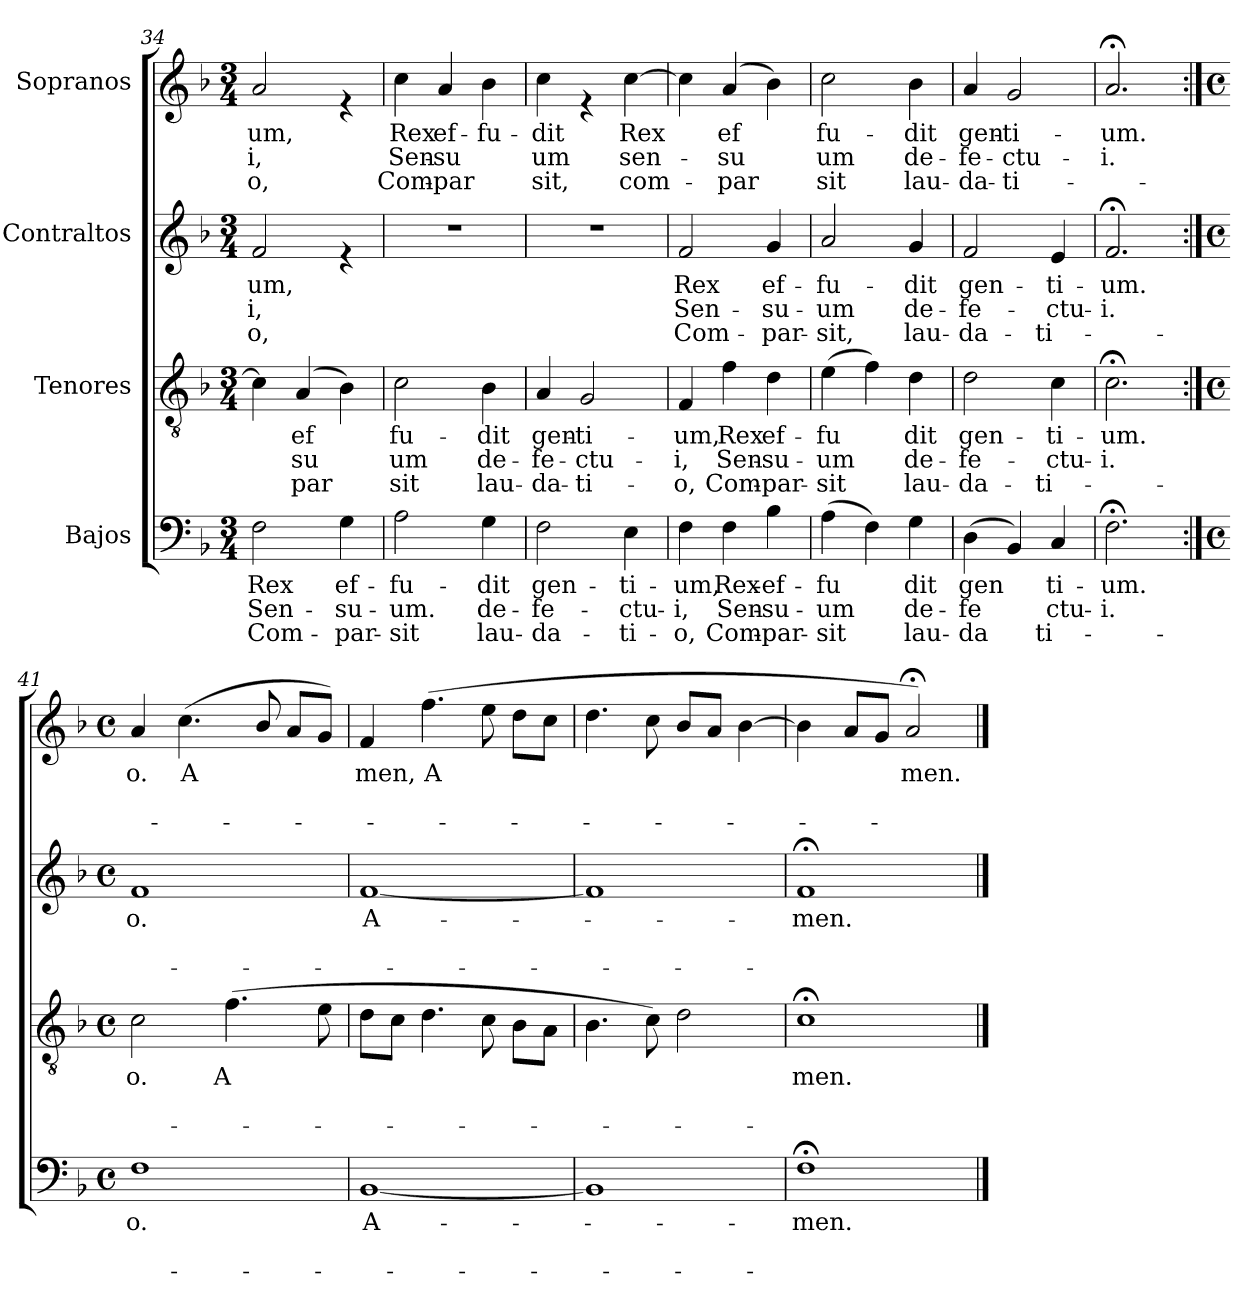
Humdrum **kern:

**kern	**text	**text	**text	**kern	**text	**text	**text	**kern	**text	**text	**text	**kern	**text	**text	**text
*part4	*part4	*part4	*part4	*part3	*part3	*part3	*part3	*part2	*part2	*part2	*part2	*part1	*part1	*part1	*part1
*staff4	*staff4	*staff4	*staff4	*staff3	*staff3	*staff3	*staff3	*staff2	*staff2	*staff2	*staff2	*staff1	*staff1	*staff1	*staff1
*I"Bajos	*	*	*	*I"Tenores	*	*	*	*I"Contraltos	*	*	*	*I"Sopranos	*	*	*
*clefF4	*	*	*	*clefGv2	*	*	*	*clefG2	*	*	*	*clefG2	*	*	*
*k[b-]	*	*	*	*k[b-]	*	*	*	*k[b-]	*	*	*	*k[b-]	*	*	*
*F:	*	*	*	*F:	*	*	*	*F:	*	*	*	*F:	*	*	*
*M3/4	*	*	*	*M3/4	*	*	*	*M3/4	*	*	*	*M3/4	*	*	*
=34	=34	=34	=34	=34	=34	=34	=34	=34	=34	=34	=34	=34	=34	=34	=34
!	!LO:LY:b:cj	!LO:LY:b:cj	!LO:LY:b:cj	!	!	!	!	!	!LO:LY:b:cj	!LO:LY:b:cj	!LO:LY:b:cj	!	!LO:LY:b:cj	!LO:LY:b:cj	!LO:LY:b:cj
2F\	Rex	Sen-	-Com-	4c\]	.	.	.	2f/	-um,	i,	o,	2a/	-um,	i,	o,
!	!	!	!	!	!LO:LY:b:cj	!LO:LY:b:cj	!LO:LY:b:cj	!	!	!	!	!	!	!	!
.	.	.	.	(<4A/	-ef-	-su-	-par-	.	.	.	.	.	.	.	.
!	!LO:LY:b:cj	!LO:LY:b:cj	!LO:LY:b:cj	!	!LO:LY:b:cj	!LO:LY:b:cj	!LO:LY:b:cj	!	!	!	!	!	!	!	!
4G\	-ef-	-su-	-par-	4B-\)	--	--	--	4re	.	.	.	4re	.	.	.
=35	=35	=35	=35	=35	=35	=35	=35	=35	=35	=35	=35	=35	=35	=35	=35
!	!LO:LY:b:cj	!LO:LY:b:cj	!LO:LY:b:cj	!	!LO:LY:b:cj	!LO:LY:b:cj	!LO:LY:b:cj	!	!	!	!	!	!LO:LY:b:cj	!LO:LY:b:cj	!LO:LY:b:cj
2A\	-fu-	-um.	sit	2c\	-fu-	-um	sit	2.r	.	.	.	4cc\	Rex	Sen-	-Com-
!	!	!	!	!	!	!	!	!	!	!	!	!	!LO:LY:b:cj	!LO:LY:b:cj	!LO:LY:b:cj
.	.	.	.	.	.	.	.	.	.	.	.	4a/	-ef-	-su	par
!	!LO:LY:b:cj	!LO:LY:b:cj	!LO:LY:b:cj	!	!LO:LY:b:cj	!LO:LY:b:cj	!LO:LY:b:cj	!	!	!	!	!	!LO:LY:b:cj	!LO:LY:b:cj	!LO:LY:b:cj
4G\	dit	de-	-lau-	4B-\	dit	de-	-lau-	.	.	.	.	4b-\	fu-	--	--
!!LO:LB:g=z
=36	=36	=36	=36	=36	=36	=36	=36	=36	=36	=36	=36	=36	=36	=36	=36
!	!LO:LY:b:cj	!LO:LY:b:cj	!LO:LY:b:cj	!	!LO:LY:b:cj	!LO:LY:b:cj	!LO:LY:b:cj	!	!	!	!	!	!LO:LY:b:cj	!LO:LY:b:cj	!LO:LY:b:cj
2F\	-gen-	-fe-	-da-	4A/	-gen-	-fe-	-da-	2.r	.	.	.	4cc\	-dit	um	sit,
!	!	!	!	!	!LO:LY:b:cj	!LO:LY:b:cj	!LO:LY:b:cj	!	!	!	!	!	!	!	!
.	.	.	.	2G/	-ti-	-ctu-	-ti-	.	.	.	.	4re	.	.	.
!	!LO:LY:b:cj	!LO:LY:b:cj	!LO:LY:b:cj	!	!	!	!	!	!	!	!	!	!LO:LY:b:cj	!LO:LY:b:cj	!LO:LY:b:cj
4E\	-ti-	-ctu-	-ti-	.	.	.	.	.	.	.	.	[>4cc\	Rex	sen-	-com-
=37	=37	=37	=37	=37	=37	=37	=37	=37	=37	=37	=37	=37	=37	=37	=37
!	!LO:LY:b:cj	!LO:LY:b:cj	!LO:LY:b:cj	!	!LO:LY:b:cj	!LO:LY:b:cj	!LO:LY:b:cj	!	!LO:LY:b:cj	!LO:LY:b:cj	!LO:LY:b:cj	!	!	!	!
4F\	-um,	i,	o,	4F/	-um,	i,	o,	2f/	Rex	Sen-	-Com-	4cc\]	.	.	.
!	!LO:LY:b:cj	!LO:LY:b:cj	!LO:LY:b:cj	!	!LO:LY:b:cj	!LO:LY:b:cj	!LO:LY:b:cj	!	!	!	!	!	!LO:LY:b:cj	!LO:LY:b:cj	!LO:LY:b:cj
4F\	Rex-	-Sen-	-Com-	4f\	Rex	Sen-	-Com-	.	.	.	.	(<4a/	-ef-	-su-	-par-
!	!LO:LY:b:cj	!LO:LY:b:cj	!LO:LY:b:cj	!	!LO:LY:b:cj	!LO:LY:b:cj	!LO:LY:b:cj	!	!LO:LY:b:cj	!LO:LY:b:cj	!LO:LY:b:cj	!	!LO:LY:b:cj	!LO:LY:b:cj	!LO:LY:b:cj
4B-\	-ef-	-su-	-par-	4d\	-ef-	-su-	-par-	4g/	-ef-	-su-	-par-	4b-\)	--	--	--
=38	=38	=38	=38	=38	=38	=38	=38	=38	=38	=38	=38	=38	=38	=38	=38
!	!LO:LY:b:cj	!LO:LY:b:cj	!LO:LY:b:cj	!	!LO:LY:b:cj	!LO:LY:b:cj	!LO:LY:b:cj	!	!LO:LY:b:cj	!LO:LY:b:cj	!LO:LY:b:cj	!	!LO:LY:b:cj	!LO:LY:b:cj	!LO:LY:b:cj
(>4A\	-fu	um	sit	(>4e\	-fu	um	sit	2a/	-fu-	-um	sit,	2cc\	-fu-	-um	sit
!	!LO:LY:b:cj	!LO:LY:b:cj	!LO:LY:b:cj	!	!LO:LY:b:cj	!LO:LY:b:cj	!LO:LY:b:cj	!	!	!	!	!	!	!	!
4F\)	-	-	.	4f\)	-	-	.	.	.	.	.	.	.	.	.
!	!LO:LY:b:cj	!LO:LY:b:cj	!LO:LY:b:cj	!	!LO:LY:b:cj	!LO:LY:b:cj	!LO:LY:b:cj	!	!LO:LY:b:cj	!LO:LY:b:cj	!LO:LY:b:cj	!	!LO:LY:b:cj	!LO:LY:b:cj	!LO:LY:b:cj
4G\	dit	de-	-lau-	4d\	dit	de-	-lau-	4g/	dit	de-	-lau-	4b-\	dit	de-	-lau-
=39	=39	=39	=39	=39	=39	=39	=39	=39	=39	=39	=39	=39	=39	=39	=39
!	!LO:LY:b:cj	!LO:LY:b:cj	!LO:LY:b:cj	!	!LO:LY:b:cj	!LO:LY:b:cj	!LO:LY:b:cj	!	!LO:LY:b:cj	!LO:LY:b:cj	!LO:LY:b:cj	!	!LO:LY:b:cj	!LO:LY:b:cj	!LO:LY:b:cj
(>4D\	-gen	fe	da	2d\	-gen-	-fe-	-da-	2f/	-gen-	-fe-	-da-	4a/	-gen-	-fe-	-da-
!	!LO:LY:b:cj	!LO:LY:b:cj	!LO:LY:b:cj	!	!	!	!	!	!	!	!	!	!LO:LY:b:cj	!LO:LY:b:cj	!LO:LY:b:cj
4BB-/)	-	--	--	.	.	.	.	.	.	.	.	2g/	-ti-	-ctu-	-ti-
!	!LO:LY:b:cj	!LO:LY:b:cj	!LO:LY:b:cj	!	!LO:LY:b:cj	!LO:LY:b:cj	!LO:LY:b:cj	!	!LO:LY:b:cj	!LO:LY:b:cj	!LO:LY:b:cj	!	!	!	!
4C/	-ti-	-ctu-	-ti-	4c\	-ti-	-ctu-	-ti-	4e/	-ti-	-ctu-	-ti-	.	.	.	.
=40	=40	=40	=40	=40	=40	=40	=40	=40	=40	=40	=40	=40	=40	=40	=40
!	!LO:LY:b:cj	!LO:LY:b:cj	!	!	!LO:LY:b:cj	!LO:LY:b:cj	!	!	!LO:LY:b:cj	!LO:LY:b:cj	!	!	!LO:LY:b:cj	!LO:LY:b:cj	!
2.F;<\	-um.	i.	.	2.c;<\	-um.	i.	.	2.f;</	-um.	i.	.	2.a;/	-um.	i.	.
!!LO:PB:g=z
=41:|!	=41:|!	=41:|!	=41:|!	=41:|!	=41:|!	=41:|!	=41:|!	=41:|!	=41:|!	=41:|!	=41:|!	=41:|!	=41:|!	=41:|!	=41:|!
*M4/4	*	*	*	*M4/4	*	*	*	*M4/4	*	*	*	*M4/4	*	*	*
*met(c)	*	*	*	*met(c)	*	*	*	*met(c)	*	*	*	*met(c)	*	*	*
!	!LO:LY:b:cj	!	!	!	!LO:LY:b:cj	!	!	!	!LO:LY:b:cj	!	!	!	!LO:LY:b:cj	!	!
1F	o.	.	.	2c\	o.	.	.	1f	o.	.	.	4a/	o.	.	.
!	!	!	!	!	!	!	!	!	!	!	!	!	!LO:LY:b:cj	!	!
.	.	.	.	.	.	.	.	.	.	.	.	(>4.cc\	A-	.	.
!	!	!	!	!	!LO:LY:b:cj	!	!	!	!	!	!	!	!	!	!
.	.	.	.	(>4.f\	A-	.	.	.	.	.	.	.	.	.	.
!	!	!	!	!	!	!	!	!	!	!	!	!	!LO:LY:b:cj	!	!
.	.	.	.	.	.	.	.	.	.	.	.	8b-/	--	.	.
!	!	!	!	!	!	!	!	!	!	!	!	!	!LO:LY:b:cj	!	!
.	.	.	.	.	.	.	.	.	.	.	.	8a/L	--	.	.
!	!	!	!	!	!LO:LY:b:cj	!	!	!	!	!	!	!	!LO:LY:b:cj	!	!
.	.	.	.	8e\	--	.	.	.	.	.	.	8g/J)	--	.	.
=42	=42	=42	=42	=42	=42	=42	=42	=42	=42	=42	=42	=42	=42	=42	=42
!	!LO:LY:b:cj	!	!	!	!LO:LY:b:cj	!	!	!	!LO:LY:b:cj	!	!	!	!LO:LY:b:cj	!	!
[<1BB-	A-	.	.	8d\L	--	.	.	[<1f	A-	.	.	4f/	-men,	.	.
!	!	!	!	!	!LO:LY:b:cj	!	!	!	!	!	!	!	!	!	!
.	.	.	.	8c\J	--	.	.	.	.	.	.	.	.	.	.
!	!	!	!	!	!LO:LY:b:cj	!	!	!	!	!	!	!	!LO:LY:b:cj	!	!
.	.	.	.	4.d\	--	.	.	.	.	.	.	(>4.ff\	A-	.	.
!	!	!	!	!	!LO:LY:b:cj	!	!	!	!	!	!	!	!LO:LY:b:cj	!	!
.	.	.	.	8c\	--	.	.	.	.	.	.	8ee\	--	.	.
!	!	!	!	!	!LO:LY:b:cj	!	!	!	!	!	!	!	!LO:LY:b:cj	!	!
.	.	.	.	8B-\L	--	.	.	.	.	.	.	8dd\L	--	.	.
!	!	!	!	!	!LO:LY:b:cj	!	!	!	!	!	!	!	!LO:LY:b:cj	!	!
.	.	.	.	8A\J	--	.	.	.	.	.	.	8cc\J	--	.	.
=43	=43	=43	=43	=43	=43	=43	=43	=43	=43	=43	=43	=43	=43	=43	=43
!	!	!	!	!	!LO:LY:b:cj	!	!	!	!	!	!	!	!LO:LY:b:cj	!	!
1BB-]	.	.	.	4.B-\	--	.	.	1f]	.	.	.	4.dd\	--	.	.
!	!	!	!	!	!LO:LY:b:cj	!	!	!	!	!	!	!	!LO:LY:b:cj	!	!
.	.	.	.	8c\)	--	.	.	.	.	.	.	8cc\	--	.	.
!	!	!	!	!	!LO:LY:b:cj	!	!	!	!	!	!	!	!LO:LY:b:cj	!	!
.	.	.	.	2d\	--	.	.	.	.	.	.	8b-/L	--	.	.
!	!	!	!	!	!	!	!	!	!	!	!	!	!LO:LY:b:cj	!	!
.	.	.	.	.	.	.	.	.	.	.	.	8a/J	--	.	.
!	!	!	!	!	!	!	!	!	!	!	!	!	!LO:LY:b:cj	!	!
.	.	.	.	.	.	.	.	.	.	.	.	[>4b-\	--	.	.
=44	=44	=44	=44	=44	=44	=44	=44	=44	=44	=44	=44	=44	=44	=44	=44
!	!LO:LY:b:cj	!	!	!	!LO:LY:b:cj	!	!	!	!LO:LY:b:cj	!	!	!	!	!	!
1F;<	-men.	.	.	1c;<	-men.	.	.	1f;<	-men.	.	.	4b-\]	.	.	.
!	!	!	!	!	!	!	!	!	!	!	!	!	!LO:LY:b:cj	!	!
.	.	.	.	.	.	.	.	.	.	.	.	8a/L	--	.	.
!	!	!	!	!	!	!	!	!	!	!	!	!	!LO:LY:b:cj	!	!
.	.	.	.	.	.	.	.	.	.	.	.	8g/J	--	.	.
!	!	!	!	!	!	!	!	!	!	!	!	!	!LO:LY:b:cj	!	!
.	.	.	.	.	.	.	.	.	.	.	.	2a;</)	-men.	.	.
==	==	==	==	==	==	==	==	==	==	==	==	==	==	==	==
*-	*-	*-	*-	*-	*-	*-	*-	*-	*-	*-	*-	*-	*-	*-	*-
